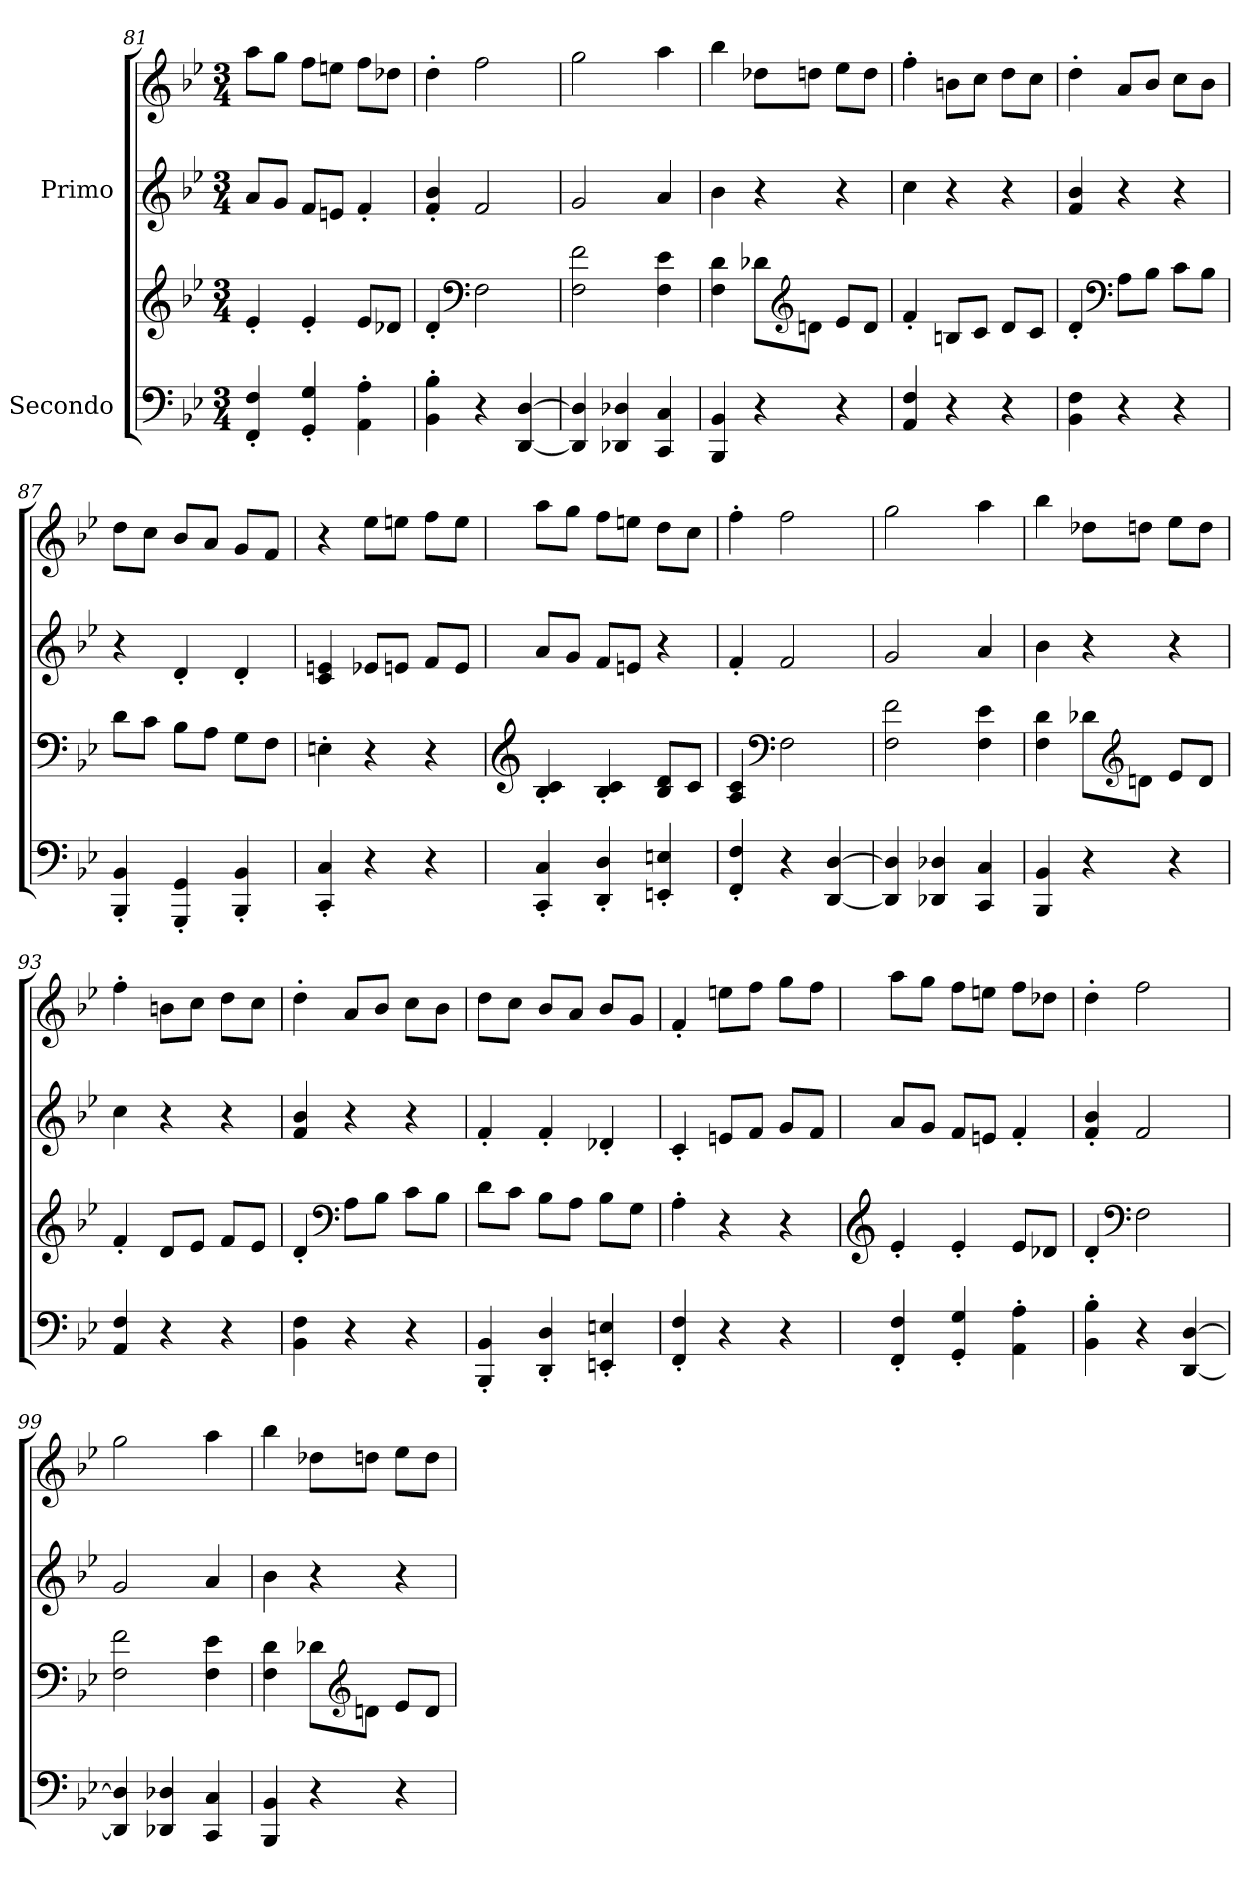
**kern	**kern	**kern	**kern
*part2	*part2	*part1	*part1
*staff4	*staff3	*staff2	*staff1
*I"Secondo	*	*I"Primo	*
!!LO:LB:g=z
*clefF4	*clefG2	*clefG2	*clefG2
*k[b-e-]	*k[b-e-]	*k[b-e-]	*k[b-e-]
*M3/4	*M3/4	*M3/4	*M3/4
=81	=81	=81	=81
4FF/' 4F/'	4e-'/	8a/L	8aa\L
.	.	8g/J	8gg\J
4GG/' 4G/'	4e-'/	8f/L	8ff\L
.	.	8en/J	8een\J
4AA\' 4A\'	8e-/L	4f'/	8ff\L
.	8d-X/J	.	8dd-X\J
=82	=82	=82	=82
4BB-\' 4B-\'	4d'/	4f/' 4b-/'	4dd'\
*	*clefF4	*	*
4r	2F\	2f/	2ff\
[4DD/ [4D/	.	.	.
=83	=83	=83	=83
4DD/] 4D/]	2F\ 2f\	2g/	2gg\
4DD-X/ 4D-X/	.	.	.
4CC/ 4C/	4F\ 4e-\	4a/	4aa\
=84	=84	=84	=84
4BBB-/ 4BB-/	4F\ 4d\	4b-\	4bb-\
4r	8d-X\L	4r	8dd-X\L
*	*clefG2	*	*
.	8dn\J	.	8ddn\J
4r	8e-/L	4r	8ee-\L
.	8d/J	.	8dd\J
=85	=85	=85	=85
4AA/ 4F/	4f'/	4cc\	4ff'\
4r	8Bn/L	4r	8bn\L
.	8c/J	.	8cc\J
4r	8d/L	4r	8dd\L
.	8c/J	.	8cc\J
=86	=86	=86	=86
4BB-\ 4F\	4d'/	4f/ 4b-/	4dd'\
*	*clefF4	*	*
4r	8A\L	4r	8a/L
.	8B-\J	.	8b-/J
4r	8c\L	4r	8cc\L
.	8B-\J	.	8b-\J
!!LO:LB:g=z
=87	=87	=87	=87
4BBB-/' 4BB-/'	8d\L	4r	8dd\L
.	8c\J	.	8cc\J
4GGG/' 4GG/'	8B-\L	4d'/	8b-/L
.	8A\J	.	8a/J
4BBB-/' 4BB-/'	8G\L	4d'/	8g/L
.	8F\J	.	8f/J
=88	=88	=88	=88
4CC/' 4C/'	4En'\	4c/ 4en/	4r
4r	4r	8e-X/L	8ee-\L
.	.	8en/J	8een\J
4r	4r	8f/L	8ff\L
.	.	8e/J	8ee\J
=89	=89	=89	=89
*	*clefG2	*	*
4CC/' 4C/'	4B-/' 4c/'	8a/L	8aa\L
.	.	8g/J	8gg\J
4DD/' 4D/'	4B-/' 4c/'	8f/L	8ff\L
.	.	8en/J	8een\J
4EEn/' 4En/'	8B-/ 8d/L	4r	8dd\L
.	8c/J	.	8cc\J
=90	=90	=90	=90
4FF/' 4F/'	4A/ 4c/	4f'/	4ff'\
*	*clefF4	*	*
4r	2F\	2f/	2ff\
[4DD/ [4D/	.	.	.
=91	=91	=91	=91
4DD/] 4D/]	2F\ 2f\	2g/	2gg\
4DD-X/ 4D-X/	.	.	.
4CC/ 4C/	4F\ 4e-\	4a/	4aa\
=92	=92	=92	=92
4BBB-/ 4BB-/	4F\ 4d\	4b-\	4bb-\
4r	8d-X\L	4r	8dd-X\L
*	*clefG2	*	*
.	8dn\J	.	8ddn\J
4r	8e-/L	4r	8ee-\L
.	8d/J	.	8dd\J
!!LO:PB:g=z
=93	=93	=93	=93
4AA/ 4F/	4f'/	4cc\	4ff'\
4r	8d/L	4r	8bn\L
.	8e-/J	.	8cc\J
4r	8f/L	4r	8dd\L
.	8e-/J	.	8cc\J
=94	=94	=94	=94
4BB-\ 4F\	4d'/	4f/ 4b-/	4dd'\
*	*clefF4	*	*
4r	8A\L	4r	8a/L
.	8B-\J	.	8b-/J
4r	8c\L	4r	8cc\L
.	8B-\J	.	8b-\J
=95	=95	=95	=95
4BBB-/' 4BB-/'	8d\L	4f'/	8dd\L
.	8c\J	.	8cc\J
4DD/' 4D/'	8B-\L	4f'/	8b-/L
.	8A\J	.	8a/J
4EEn/' 4En/'	8B-\L	4d-X'/	8b-/L
.	8G\J	.	8g/J
=96	=96	=96	=96
4FF/' 4F/'	4A'\	4c'/	4f'/
4r	4r	8en/L	8een\L
.	.	8f/J	8ff\J
4r	4r	8g/L	8gg\L
.	.	8f/J	8ff\J
=97	=97	=97	=97
*	*clefG2	*	*
4FF/' 4F/'	4e-'/	8a/L	8aa\L
.	.	8g/J	8gg\J
4GG/' 4G/'	4e-'/	8f/L	8ff\L
.	.	8en/J	8een\J
4AA\' 4A\'	8e-/L	4f'/	8ff\L
.	8d-X/J	.	8dd-X\J
=98	=98	=98	=98
4BB-\' 4B-\'	4d'/	4f/' 4b-/'	4dd'\
*	*clefF4	*	*
4r	2F\	2f/	2ff\
[4DD/ [4D/	.	.	.
!!LO:LB:g=z
=99	=99	=99	=99
4DD/] 4D/]	2F\ 2f\	2g/	2gg\
4DD-X/ 4D-X/	.	.	.
4CC/ 4C/	4F\ 4e-\	4a/	4aa\
=100	=100	=100	=100
4BBB-/ 4BB-/	4F\ 4d\	4b-\	4bb-\
4r	8d-X\L	4r	8dd-X\L
*	*clefG2	*	*
.	8dn\J	.	8ddn\J
4r	8e-/L	4r	8ee-\L
.	8d/J	.	8dd\J
=	=	=	=
*-	*-	*-	*-
